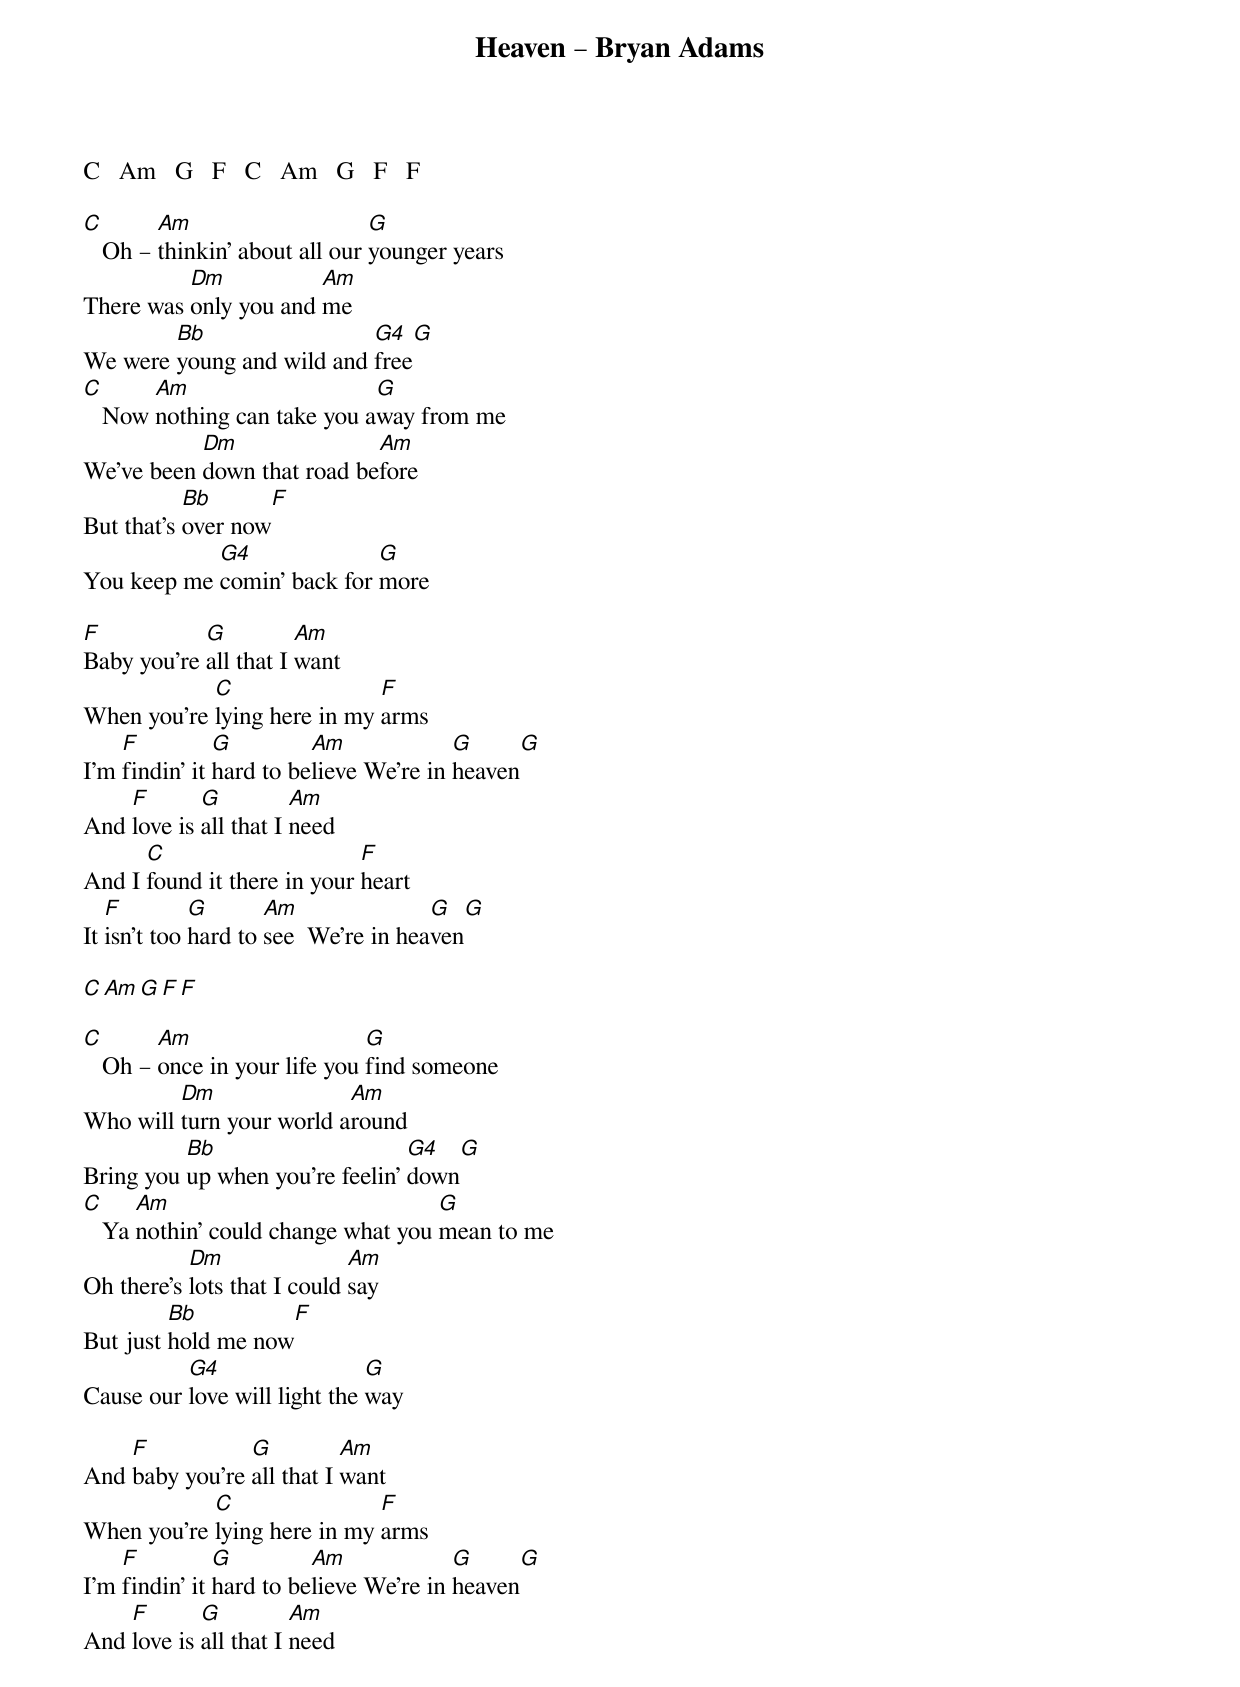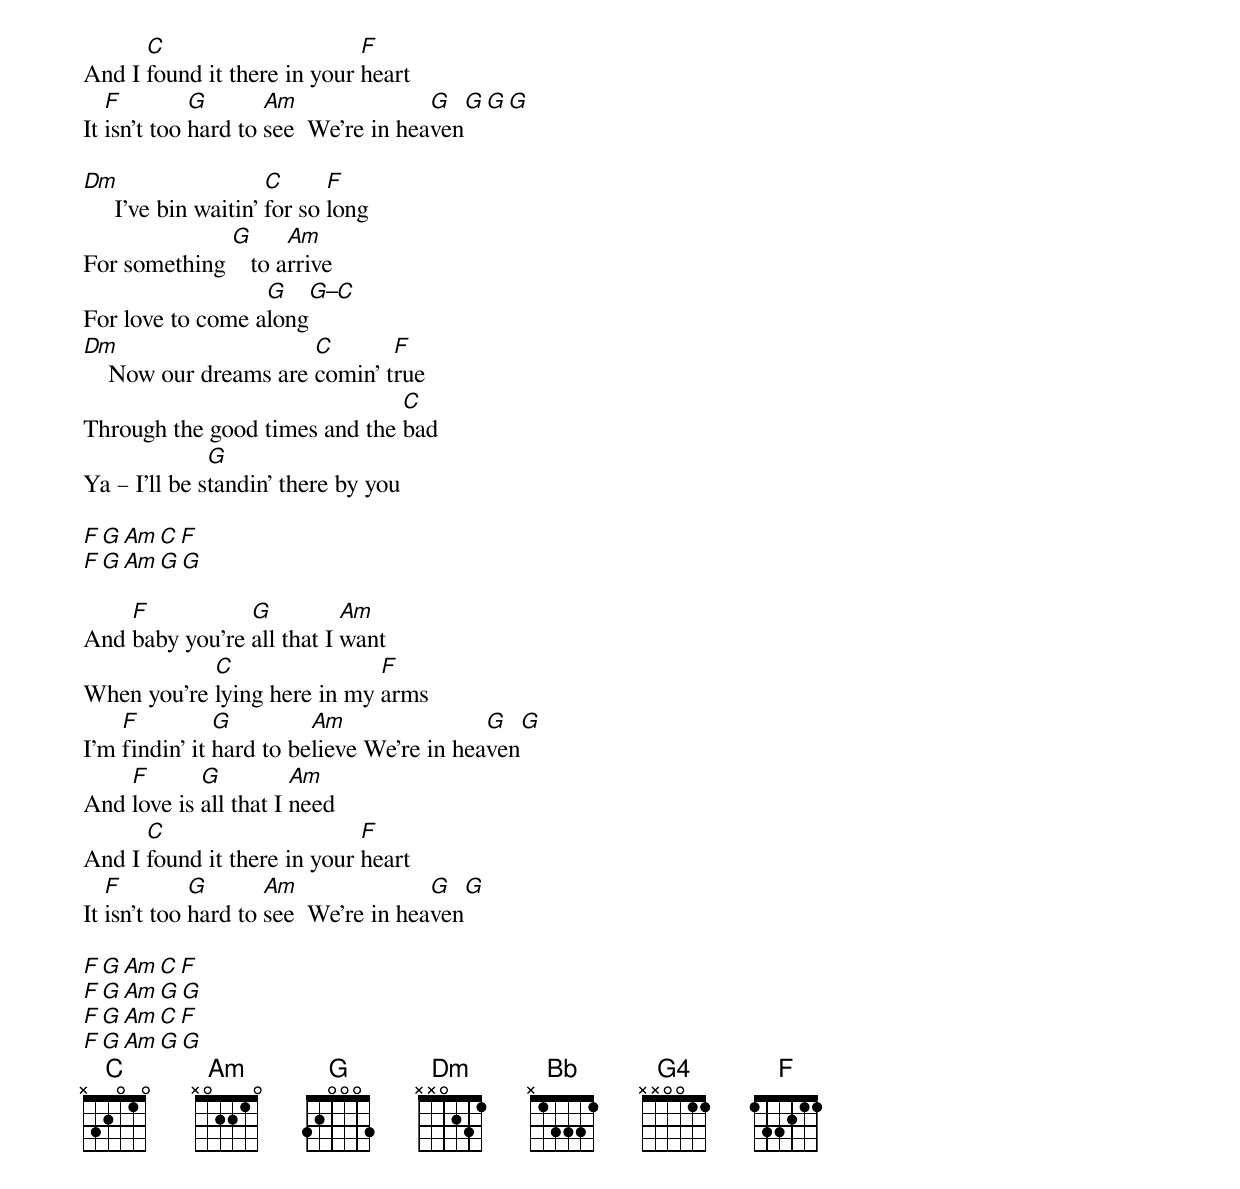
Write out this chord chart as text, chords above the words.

Heaven – Bryan Adams

C   Am   G   F   C   Am   G   F   F

C       Am                     G
   Oh – thinkin' about all our younger years
          Dm           Am
There was only you and me
        Bb                 G4    G
We were young and wild and free
C      Am                    G
   Now nothing can take you away from me
           Dm               Am
We've been down that road before
           Bb               F
But that's over now
            G4              G
You keep me comin' back for more

F           G          Am
Baby you're all that I want
            C                F
When you're lying here in my arms
    F          G         Am             G      G
I'm findin' it hard to believe We're in heaven
    F       G          Am
And love is all that I need
      C                      F
And I found it there in your heart
   F         G       Am               G    G
It isn't too hard to see  We're in heaven

C   Am   G    F     F

C       Am                    G
   Oh – once in your life you find someone
         Dm               Am
Who will turn your world around
          Bb                     G4    G
Bring you up when you're feelin' down
C     Am                            G
   Ya nothin' could change what you mean to me
           Dm                Am
Oh there's lots that I could say
         Bb                   F
But just hold me now
          G4                  G
Cause our love will light the way

    F           G          Am
And baby you're all that I want
            C                F
When you're lying here in my arms
    F          G         Am             G      G
I'm findin' it hard to believe We're in heaven
    F       G          Am
And love is all that I need
      C                      F
And I found it there in your heart
   F         G       Am               G    G   G   G
It isn't too hard to see  We're in heaven

Dm                    C      F
     I've bin waitin' for so long
              G      Am
For something    to arrive
                  G        G–C
For love to come along
Dm                     C       F
    Now our dreams are comin' true
                               C
Through the good times and the bad
              G
Ya – I'll be standin' there by you

F  G  Am          C          F
F  G  Am          G          G

    F           G          Am
And baby you're all that I want
            C                F
When you're lying here in my arms
    F          G         Am                G    G
I'm findin' it hard to believe We're in heaven
    F       G          Am
And love is all that I need
      C                      F
And I found it there in your heart
   F         G       Am               G    G
It isn't too hard to see  We're in heaven

F  G  Am          C          F
F  G  Am          G          G
F  G  Am          C          F
F  G  Am          G          G
